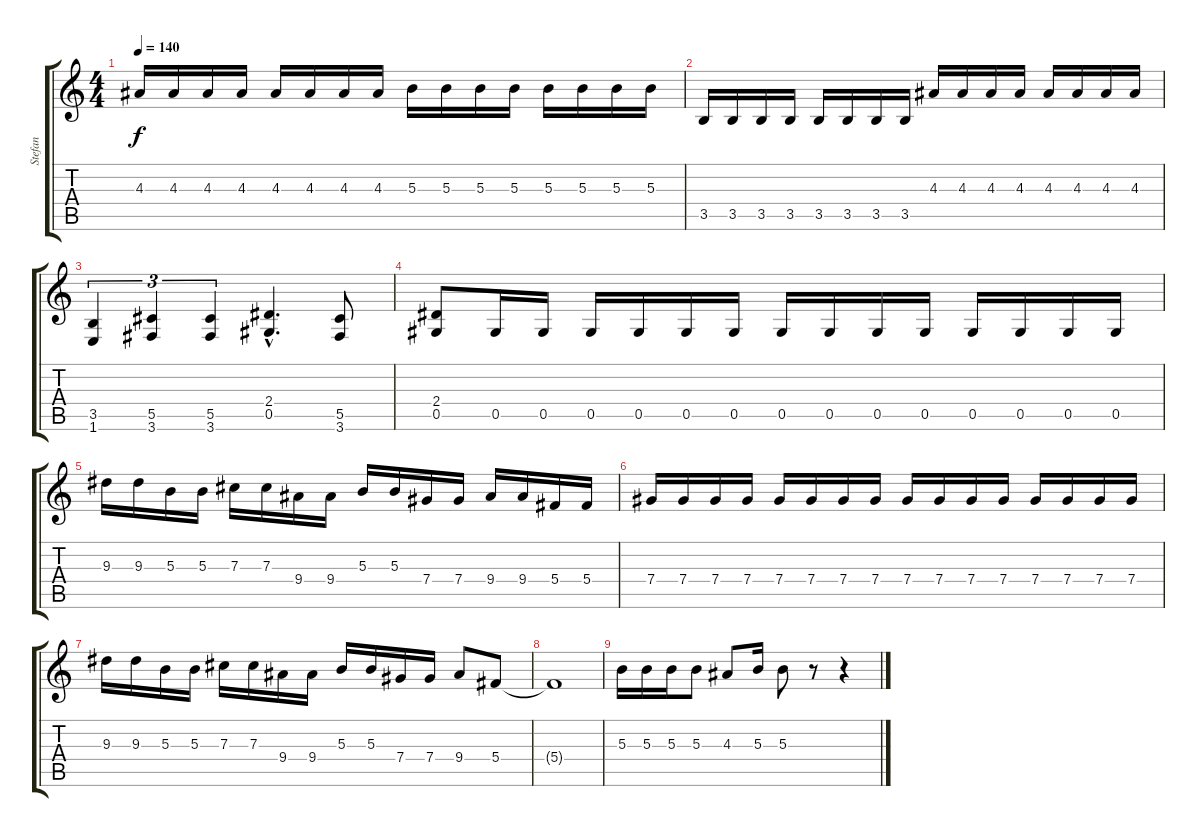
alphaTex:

\track ("Stefan" "Stefan") {instrument distortionguitar}
\staff {score tabs}
\tuning (Eb4 Bb3 Gb3 Db3 Ab2 Eb2) {hide}
\ts (4 4)
\tempo 140
\clef g2
\ks c
4.3.16{dy f} 4.3.16 4.3.16 4.3.16 4.3.16 4.3.16 4.3.16 4.3.16 5.3.16 5.3.16 5.3.16 5.3.16 5.3.16 5.3.16 5.3.16 5.3.16 |
3.5.16 3.5.16 3.5.16 3.5.16 3.5.16 3.5.16 3.5.16 3.5.16 4.3.16 4.3.16 4.3.16 4.3.16 4.3.16 4.3.16 4.3.16 4.3.16 |
(3.5 1.6).4{tu (3 2)} (5.5 3.6).4{tu (3 2)} (5.5 3.6).4{tu (3 2)} (2.4{hac} 0.5{hac}).4{d} (5.5 3.6).8 |
(2.4 0.5).8 0.5.16 0.5.16 0.5.16 0.5.16 0.5.16 0.5.16 0.5.16 0.5.16 0.5.16 0.5.16 0.5.16 0.5.16 0.5.16 0.5.16 |
9.3.16 9.3.16 5.3.16 5.3.16 7.3.16 7.3.16 9.4.16 9.4.16 5.3.16 5.3.16 7.4.16 7.4.16 9.4.16 9.4.16 5.4.16 5.4.16 |
7.4.16 7.4.16 7.4.16 7.4.16 7.4.16 7.4.16 7.4.16 7.4.16 7.4.16 7.4.16 7.4.16 7.4.16 7.4.16 7.4.16 7.4.16 7.4.16 |
9.3.16 9.3.16 5.3.16 5.3.16 7.3.16 7.3.16 9.4.16 9.4.16 5.3.16 5.3.16 7.4.16 7.4.16 9.4.8 5.4.8 |
5.4{t}.1 |
5.3.16 5.3.16 5.3.16 5.3.8 4.3.8 5.3.16 5.3.8 r.8 r.4
